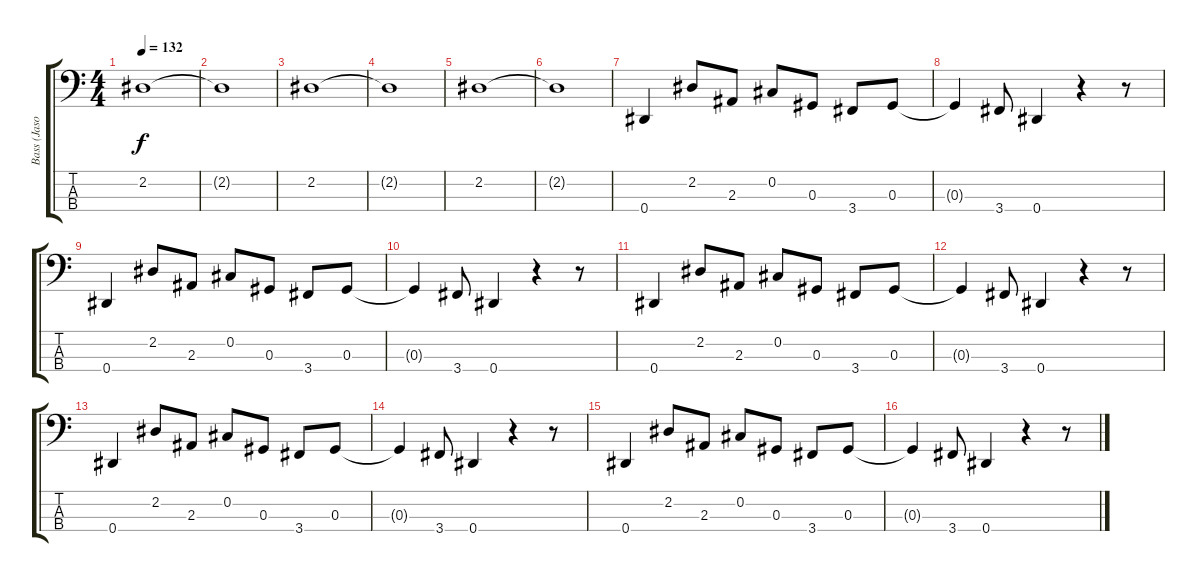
\track ("Bass (Jason)" "Bass (Jaso") {instrument electricbassfinger}
\staff {score tabs}
\tuning (Gb2 Db2 Ab1 Eb1) {hide}
\ts (4 4)
\tempo 132
\clef f4
\ks c
2.2.1{dy f} |
2.2{t}.1 |
2.2.1 |
2.2{t}.1 |
2.2.1 |
2.2{t}.1 |
0.4.4 2.2.8 2.3.8 0.2.8 0.3.8 3.4.8 0.3.8 |
0.3{t}.4 3.4.8 0.4.4 r.4 r.8 |
0.4.4 2.2.8 2.3.8 0.2.8 0.3.8 3.4.8 0.3.8 |
0.3{t}.4 3.4.8 0.4.4 r.4 r.8 |
0.4.4 2.2.8 2.3.8 0.2.8 0.3.8 3.4.8 0.3.8 |
0.3{t}.4 3.4.8 0.4.4 r.4 r.8 |
0.4.4 2.2.8 2.3.8 0.2.8 0.3.8 3.4.8 0.3.8 |
0.3{t}.4 3.4.8 0.4.4 r.4 r.8 |
0.4.4 2.2.8 2.3.8 0.2.8 0.3.8 3.4.8 0.3.8 |
0.3{t}.4 3.4.8 0.4.4 r.4 r.8
